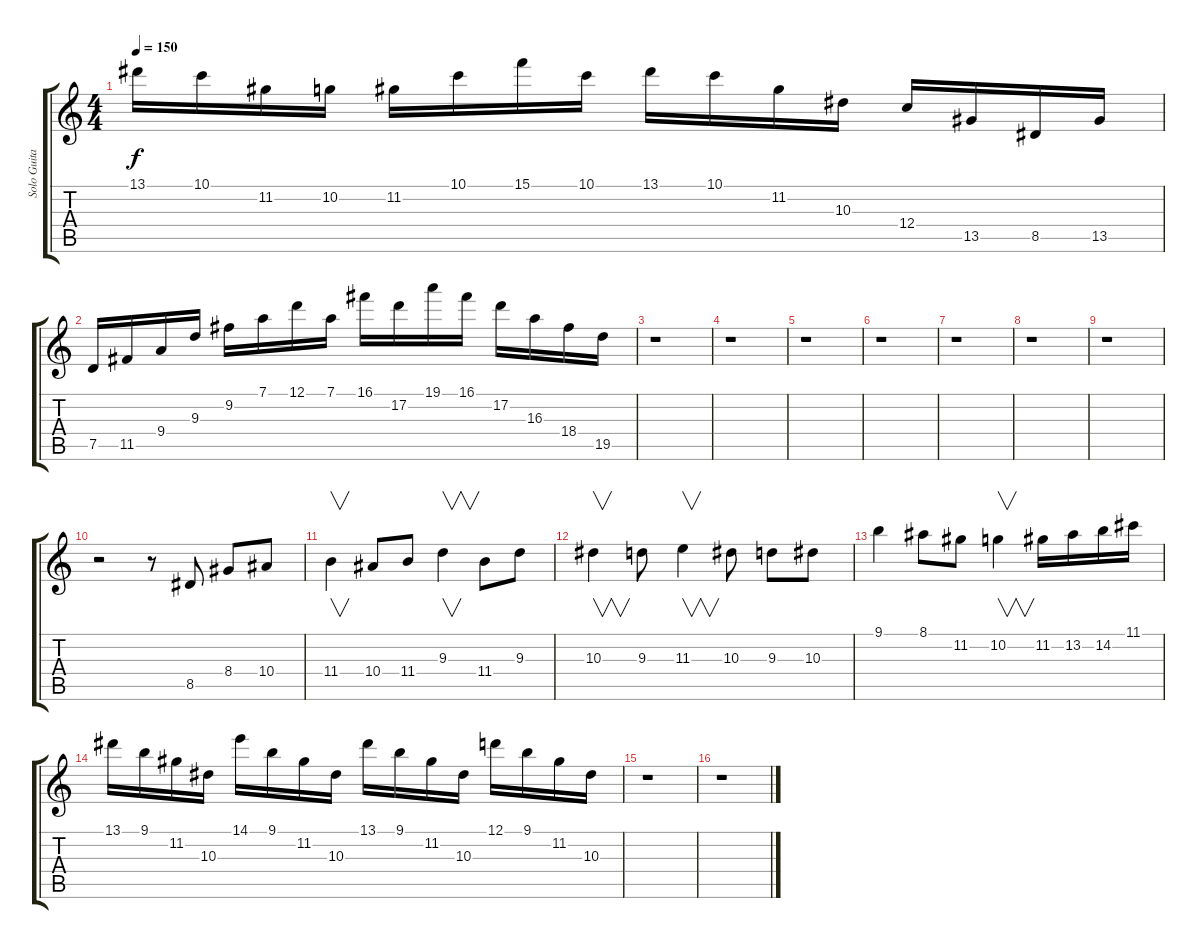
\track ("Solo Guitar" "Solo Guita") {instrument overdrivenguitar}
\staff {score tabs}
\tuning (D4 A3 F3 C3 G2 D2) {hide}
\ts (4 4)
\tempo 150
\clef g2
\ks c
13.1.16{dy f} 10.1.16 11.2.16 10.2.16 11.2.16 10.1.16 15.1.16 10.1.16 13.1.16 10.1.16 11.2.16 10.3.16 12.4.16 13.5.16 8.5.16 13.5.16 |
7.5.16 11.5.16 9.4.16 9.3.16 9.2.16 7.1.16 12.1.16 7.1.16 16.1.16 17.2.16 19.1.16 16.1.16 17.2.16 16.3.16 18.4.16 19.5.16 |
r.1 |
r.1 |
r.1 |
r.1 |
r.1 |
r.1 |
r.1 |
r.2 r.8 8.5.8 8.4.8 10.4.8 |
11.4.4{v} 10.4.8 11.4.8 9.3.4{v} 11.4.8 9.3.8 |
10.3.4{v} 9.3.8 11.3.4{v} 10.3.8 9.3.8 10.3.8 |
9.1.4 8.1.8 11.2.8 10.2.4{v} 11.2.16 13.2.16 14.2.16 11.1.16 |
13.1.16 9.1.16 11.2.16 10.3.16 14.1.16 9.1.16 11.2.16 10.3.16 13.1.16 9.1.16 11.2.16 10.3.16 12.1.16 9.1.16 11.2.16 10.3.16 |
r.1 |
r.1
